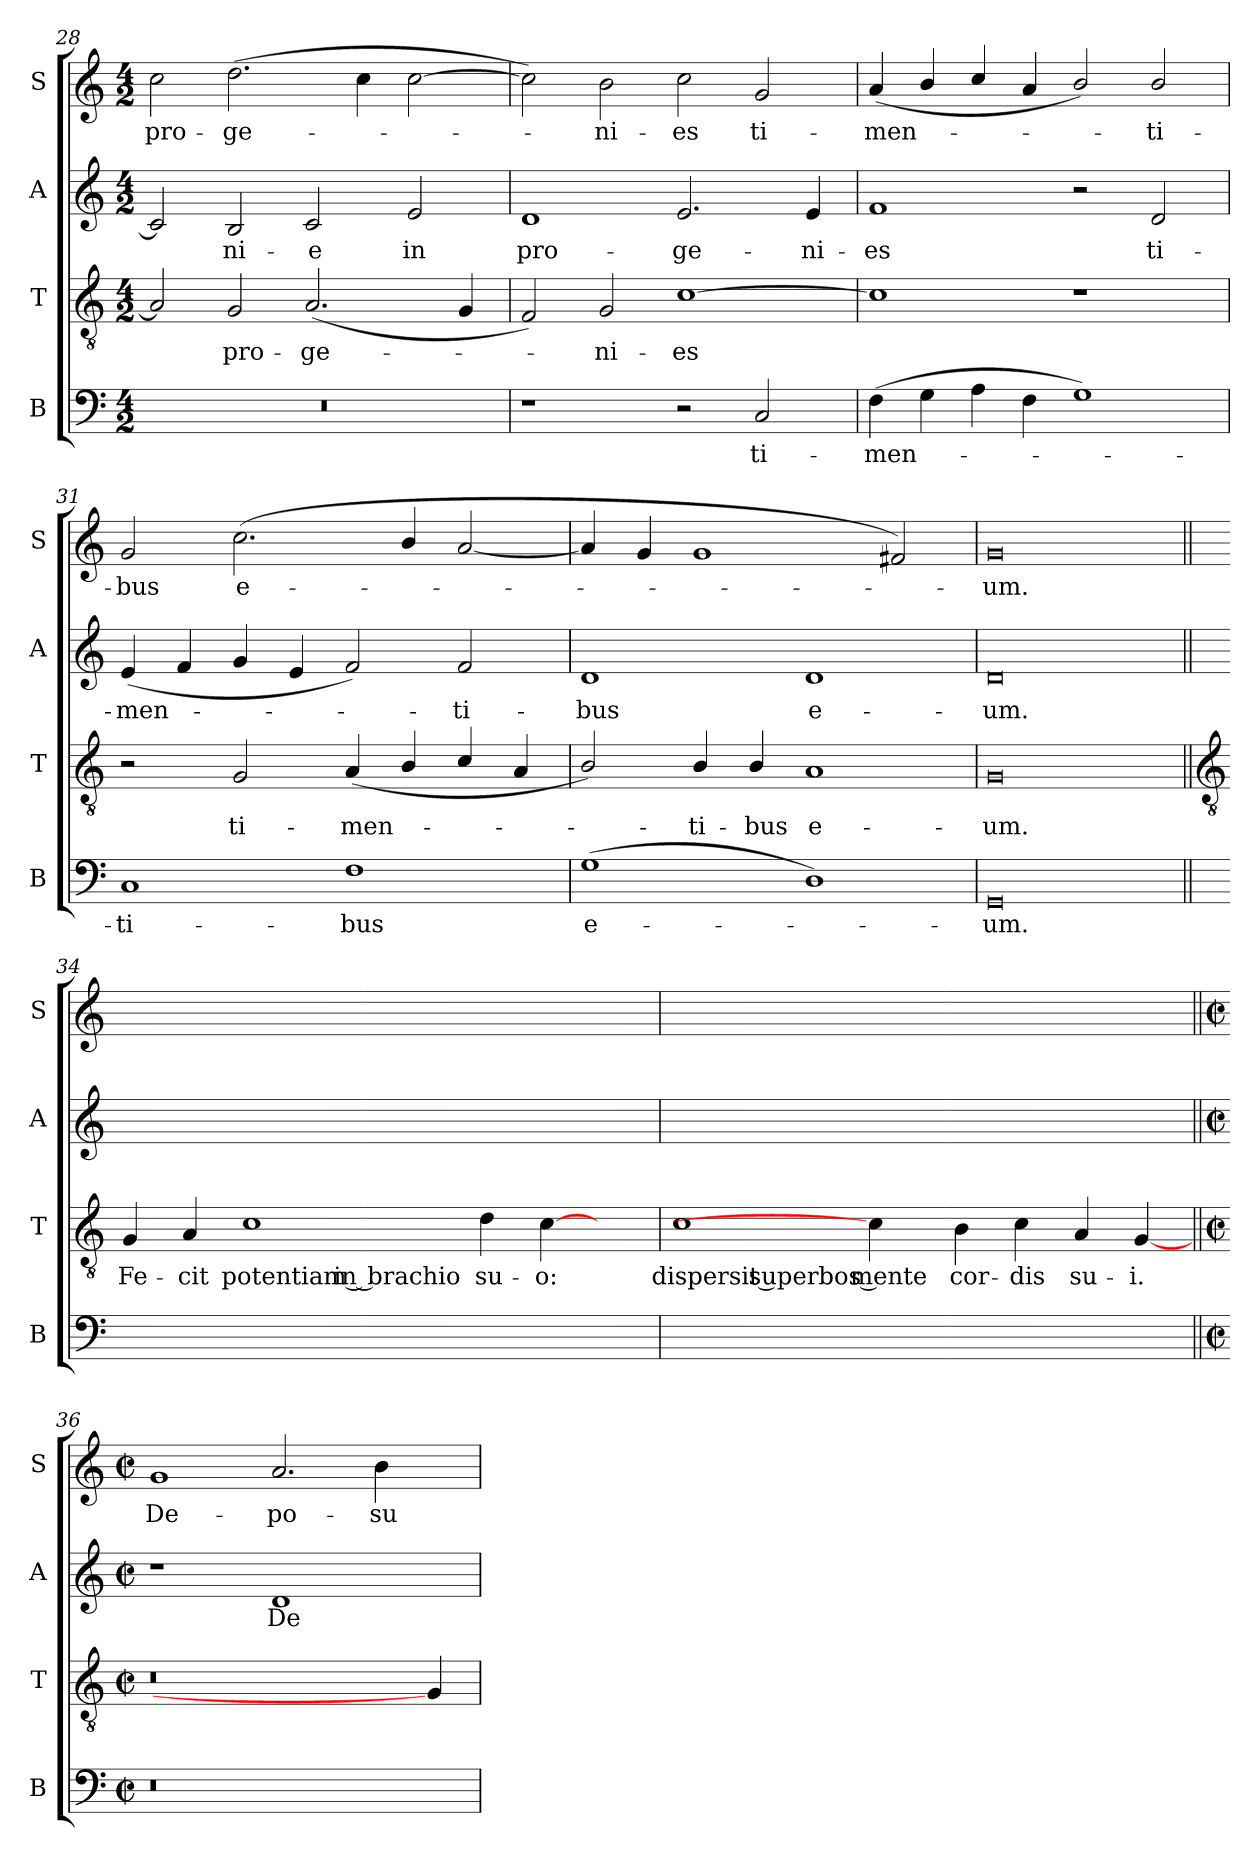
**kern	**text	**kern	**text	**kern	**text	**kern	**text
*part4	*part4	*part3	*part3	*part2	*part2	*part1	*part1
*staff4	*staff4	*staff3	*staff3	*staff2	*staff2	*staff1	*staff1
*I"B	*	*I"T	*	*I"A	*	*I"S	*
*I'B	*	*I'T	*	*I'A	*	*I'S	*
!!LO:LB:g=z
*clefF4	*	*clefGv2	*	*clefG2	*	*clefG2	*
*k[]	*	*k[]	*	*k[]	*	*k[]	*
*C:	*	*C:	*	*C:	*	*C:	*
*M4/2	*	*M4/2	*	*M4/2	*	*M4/2	*
=28	=28	=28	=28	=28	=28	=28	=28
!	!	!	!	!	!	!	!LO:LY:b
0r	.	2A]	.	2c]	.	2cc	pro-
!	!	!	!LO:LY:b	!	!LO:LY:b	!	!LO:LY:b
.	.	2G	pro-	2B	ni-	(>2.dd	-ge-
!	!	!	!LO:LY:b	!	!LO:LY:b	!	!
.	.	(<2.A	-ge-	2c	-e	.	.
.	.	.	.	.	.	4cc	.
!	!	!	!	!	!LO:LY:b	!	!
.	.	.	.	2e	in	[2cc	.
.	.	4G	.	.	.	.	.
=29	=29	=29	=29	=29	=29	=29	=29
!	!	!	!	!	!LO:LY:b	!	!
1r	.	2F)	.	1d	pro-	2cc])	.
!	!	!	!LO:LY:b	!	!	!	!LO:LY:b
.	.	2G	ni-	.	.	2b	ni-
!	!	!	!LO:LY:b	!	!LO:LY:b	!	!LO:LY:b
2r	.	[1c	-es	2.e	-ge-	2cc	-es
!	!LO:LY:b	!	!	!	!	!	!LO:LY:b
2C	ti-	.	.	.	.	2g	ti-
!	!	!	!	!	!LO:LY:b	!	!
.	.	.	.	4e	-ni-	.	.
=30	=30	=30	=30	=30	=30	=30	=30
!	!LO:LY:b	!	!	!	!LO:LY:b	!	!LO:LY:b
(>4F	-men-	1c]	.	1f	-es	(<4a	-men-
4G	.	.	.	.	.	4b/	.
4A	.	.	.	.	.	4cc/	.
4F	.	.	.	.	.	4a	.
1G)	.	1r	.	2r	.	2b/)	.
!	!	!	!	!	!LO:LY:b	!	!LO:LY:b
.	.	.	.	2d	ti-	2b/	ti-
=31	=31	=31	=31	=31	=31	=31	=31
!	!LO:LY:b	!	!	!	!LO:LY:b	!	!LO:LY:b
1C	ti-	2r	.	(<4e	-men-	2g	-bus
.	.	.	.	4f	.	.	.
!	!	!	!LO:LY:b	!	!	!	!LO:LY:b
.	.	2G	ti-	4g	.	(<2.cc	e-
.	.	.	.	4e	.	.	.
!	!LO:LY:b	!	!LO:LY:b	!	!	!	!
1F	-bus	(<4A	-men-	2f)	.	.	.
.	.	4B/	.	.	.	4b/	.
!	!	!	!	!	!LO:LY:b	!	!
.	.	4c/	.	2f	ti-	[2a	.
.	.	4A	.	.	.	.	.
=32	=32	=32	=32	=32	=32	=32	=32
!	!LO:LY:b	!	!	!	!LO:LY:b	!	!
(>1G	e-	2B/)	.	1d	-bus	4a]	.
.	.	.	.	.	.	4g	.
!	!	!	!LO:LY:b	!	!	!	!
.	.	4B/	ti-	.	.	1g	.
!	!	!	!LO:LY:b	!	!	!	!
.	.	4B/	-bus	.	.	.	.
!	!	!	!LO:LY:b	!	!LO:LY:b	!	!
1D)	.	1A	e-	1d	e-	.	.
.	.	.	.	.	.	2f#X)	.
=33	=33	=33	=33	=33	=33	=33	=33
!	!LO:LY:b	!	!LO:LY:b	!	!LO:LY:b	!	!LO:LY:b
0GG	um.	0G	-um.	0d	-um.	0g	um.
!!LO:LB:g=z
=34||	=34||	=34||	=34||	=34||	=34||	=34||	=34||
*	*	*clefGv2	*	*	*	*	*
!	!	!	!LO:LY:b	!	!	!	!
0ryy	.	4G	Fe-	0ryy	.	0ryy	.
!	!	!	!LO:LY:b	!	!	!	!
.	.	4A	-cit	.	.	.	.
!	!	!	!LO:LY:b	!	!	!	!
.	.	1c	potentiam in brachio	.	.	.	.
!	!	!	!LO:LY:b	!	!	!	!
.	.	4d	su-	.	.	.	.
!	!	!	!LO:LY:b	!	!	!	!
.	.	[4c	-o:	.	.	.	.
4ryy	.	4ryy	.	4ryy	.	4ryy	.
=35	=35	=35	=35	=35	=35	=35	=35
!	!	!	!LO:LY:b	!	!	!	!
0ryy	.	1c	dispersit superbos mente	0ryy	.	0ryy	.
.	.	4c]	.	.	.	.	.
!	!	!	!LO:LY:b	!	!	!	!
.	.	4B	cor-	.	.	.	.
!	!	!	!LO:LY:b	!	!	!	!
.	.	4c	-dis	.	.	.	.
!	!	!	!LO:LY:b	!	!	!	!
.	.	4A	su-	.	.	.	.
!	!	!	!LO:LY:b	!	!	!	!
4ryy	.	[4G	-i.	4ryy	.	4ryy	.
=36||	=36||	=36||	=36||	=36||	=36||	=36||	=36||
*M4/2	*	*M4/2	*	*M4/2	*	*M4/2	*
*met(c|)	*	*met(c|)	*	*met(c|)	*	*met(c|)	*
!	!	!	!	!	!	!	!LO:LY:b
0r	.	0r	.	1r	.	1g	De-
!	!	!	!	!	!LO:LY:b	!	!LO:LY:b
.	.	.	.	1d	De-	2.a	-po-
!	!	!	!	!	!	!	!LO:LY:b
.	.	.	.	.	.	4b	-su-
4ryy	.	4G]	.	4ryy	.	4ryy	.
=	=	=	=	=	=	=	=
*-	*-	*-	*-	*-	*-	*-	*-
